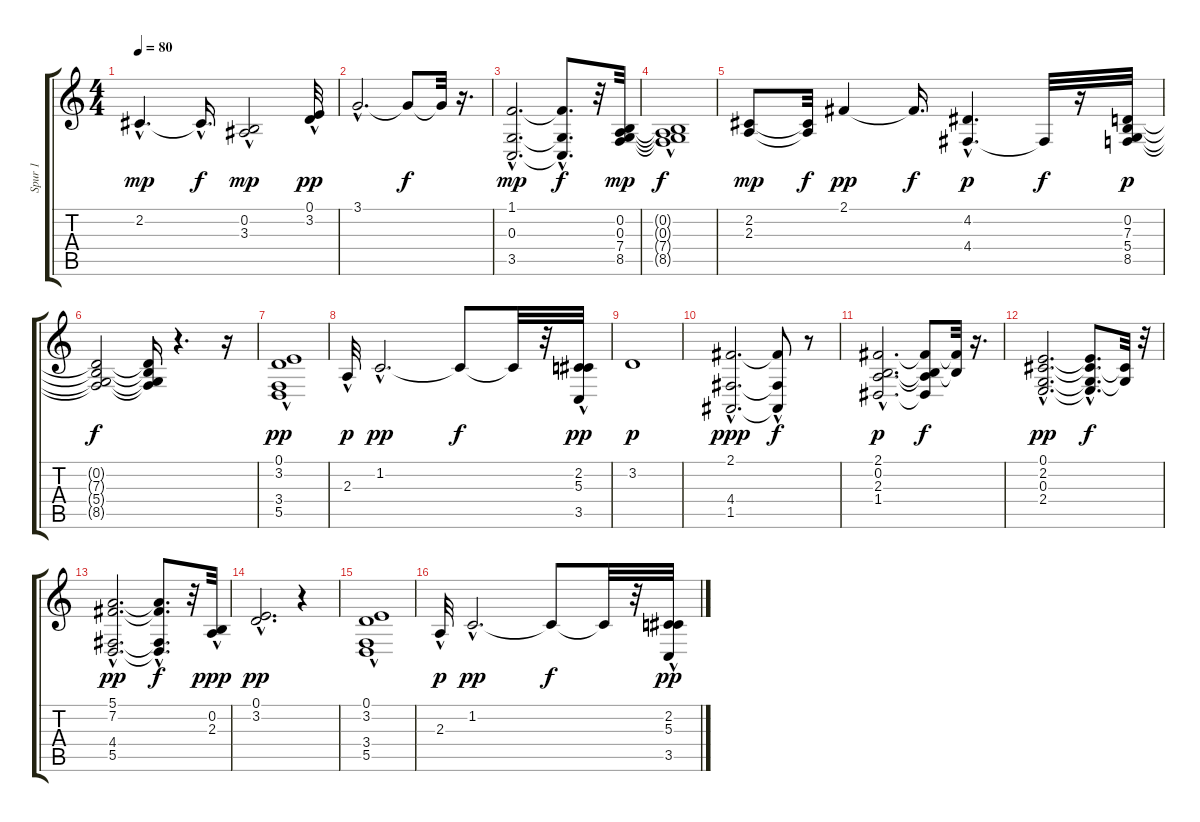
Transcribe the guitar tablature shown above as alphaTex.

\track ("Spur 1" "Spur 1") {instrument stringensemble1}
\staff {score tabs}
\tuning (E4 B3 G3 D3 A2 E2) {hide}
\ts (4 4)
\tempo 80
\clef g2
\ks c
2.2{hac}.4{d dy mp} 2.2{hac t}.16{d dy f} (0.2 3.3{hac}).2{dy mp} (0.1{hac} 3.2{hac}).32{dy pp} |
3.1{hac}.2{d} 3.1{t}.8{dy f} 3.1{t}.32 r.16{d} |
(1.1{hac} 0.3{hac} 3.5{hac}).2{d dy mp} (1.1{hac t} 0.3{t} 3.5{t}).8{d dy f} r.32 (0.2 0.3 7.4 8.5).32{dy mp} |
(0.2{hac t} 0.3{t} 7.4{hac t} 8.5{hac t}).1{dy f} |
(2.2 2.3).8{dy mp} (2.2{t} 2.3{t}).32{dy f} 2.1.4{dy pp} 2.1{t}.16{d dy f} (4.2{hac} 4.4{hac}).4{d dy p} 4.4{t}.32{dy f} r.16 (0.2 7.3 5.4 8.5).32{dy p} |
(0.2{t} 7.3{t} 5.4{t} 8.5{t}).2{dy f} (0.2{t} 7.3{t} 5.4{t} 8.5{t}).16 r.4{d} r.16 |
(0.1 3.2{hac} 3.4 5.5{hac}).1{dy pp} |
2.3{hac}.32{dy p} 1.2{hac}.2{d dy pp} 1.2{t}.8{dy f} 1.2{t}.32 r.32 (2.2{hac} 5.3{hac} 3.5{hac}).32{dy pp} |
3.2.1{dy p} |
(2.1{hac} 4.4{hac} 1.5{hac}).2{d dy ppp} (2.1{t} 4.4{hac t} 1.5{hac t}).8{dy f} r.8 |
(2.1{hac} 0.2{hac} 2.3{hac} 1.4{hac}).2{d dy p} (2.1{t} 0.2{t} 2.3{t} 1.4{t}).8{dy f} (2.1{t} 0.2{t}).32 r.16{d} |
(0.1{hac} 2.2{hac} 0.3{hac} 2.4{hac}).2{d dy pp} (0.1{t} 2.2{hac t} 0.3{hac t} 2.4{t}).8{d dy f} (2.2{t} 0.3{t}).32 r.32 |
(5.1{hac} 7.2{hac} 4.4{hac} 5.5{hac}).2{d dy pp} (5.1{hac t} 7.2{hac t} 4.4{hac t} 5.5{hac t}).8{d dy f} r.32 (0.2{hac} 2.3{hac}).32{dy ppp} |
(0.1{hac} 3.2{hac}).2{d dy pp} r.4 |
(0.1 3.2{hac} 3.4 5.5{hac}).1 |
2.3{hac}.32{dy p} 1.2{hac}.2{d dy pp} 1.2{t}.8{dy f} 1.2{t}.32 r.32 (2.2{hac} 5.3{hac} 3.5{hac}).32{dy pp}
